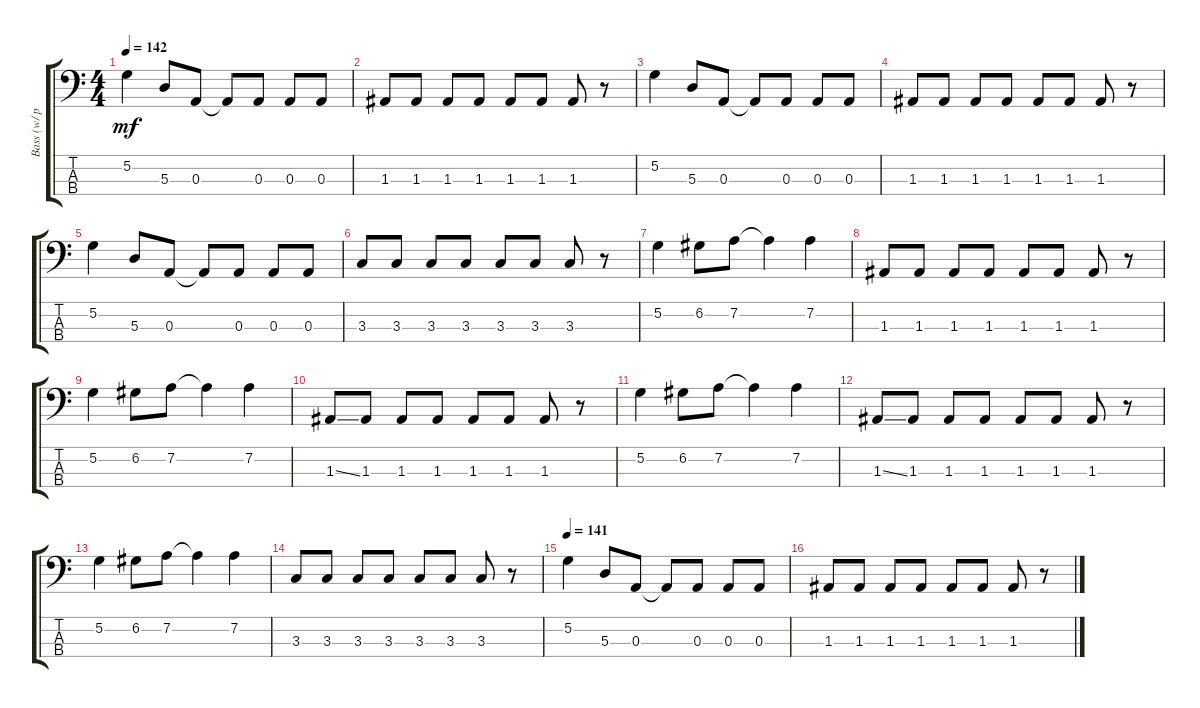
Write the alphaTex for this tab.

\track ("Bass (w/ pick)" "Bass (w/ p") {instrument electricbassfinger}
\staff {score tabs}
\tuning (G2 D2 A1 E1) {hide}
\ts (4 4)
\tempo 142
\clef f4
\ks c
5.2.4{dy mf} 5.3.8 0.3.8 0.3{t}.8 0.3.8 0.3.8 0.3.8 |
1.3.8 1.3.8 1.3.8 1.3.8 1.3.8 1.3.8 1.3.8 r.8 |
5.2.4 5.3.8 0.3.8 0.3{t}.8 0.3.8 0.3.8 0.3.8 |
1.3.8 1.3.8 1.3.8 1.3.8 1.3.8 1.3.8 1.3.8 r.8 |
5.2.4 5.3.8 0.3.8 0.3{t}.8 0.3.8 0.3.8 0.3.8 |
3.3.8 3.3.8 3.3.8 3.3.8 3.3.8 3.3.8 3.3.8 r.8 |
5.2.4 6.2.8 7.2.8 7.2{t}.4 7.2.4 |
1.3.8 1.3.8 1.3.8 1.3.8 1.3.8 1.3.8 1.3.8 r.8 |
5.2.4 6.2.8 7.2.8 7.2{t}.4 7.2.4 |
1.3{ss}.8 1.3.8 1.3.8 1.3.8 1.3.8 1.3.8 1.3.8 r.8 |
5.2.4 6.2.8 7.2.8 7.2{t}.4 7.2.4 |
1.3{ss}.8 1.3.8 1.3.8 1.3.8 1.3.8 1.3.8 1.3.8 r.8 |
5.2.4 6.2.8 7.2.8 7.2{t}.4 7.2.4 |
3.3.8 3.3.8 3.3.8 3.3.8 3.3.8 3.3.8 3.3.8 r.8 |
\tempo 141
5.2.4 5.3.8 0.3.8 0.3{t}.8 0.3.8 0.3.8 0.3.8 |
1.3.8 1.3.8 1.3.8 1.3.8 1.3.8 1.3.8 1.3.8 r.8
